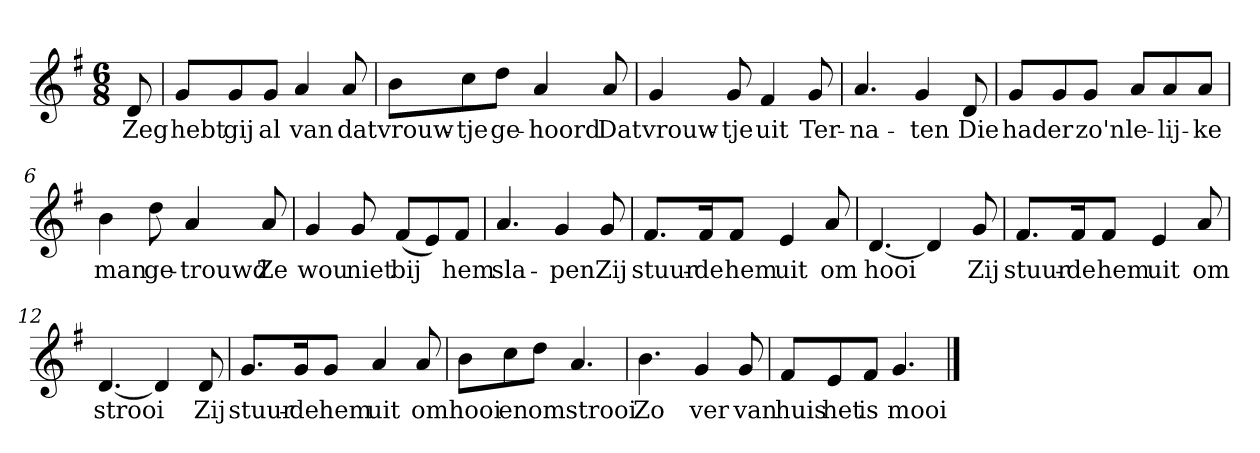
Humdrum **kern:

**kern	**text
*part1	*part1
*staff1	*staff1
*clefG2	*
*k[f#]	*
*G:	*
*M6/8	*
*MM120	*
=	=
8d	Zeg
=1	=1
8g/L	hebt
8g/	gij
8g/J	al
4a	van
8a	dat
=2	=2
8b\L	vrouw-
8cc\	-tje
8dd\J	ge-
4a	-hoord
8a	Dat
=3	=3
4g	vrouw-
8g	-tje
4f#	uit
8g	Ter-
=4	=4
4.a	-na-
4g	-ten
8d	Die
=5	=5
8g/L	had
8g/	er
8g/J	zo'n
8a/L	le-
8a/	-lij-
8a/J	-ke
=6	=6
4b	man
8dd	ge-
4a	-trouwd
8a	Ze
=7	=7
4g	wou
8g	niet
(8f#/L	bij
8e/)	.
8f#/J	hem
=8	=8
4.a	sla-
4g	-pen
8g	Zij
=9	=9
8.f#/L	stuur-
16f#/K	-de
8f#/J	hem
4e	uit
8a	om
=10	=10
[4.d	hooi
4d]	.
8g	Zij
=11	=11
8.f#/L	stuur-
16f#/K	-de
8f#/J	hem
4e	uit
8a	om
=12	=12
[4.d	strooi
4d]	.
8d	Zij
=13	=13
8.g/L	stuur-
16g/K	-de
8g/J	hem
4a	uit
8a	om
=14	=14
8b\L	hooi
8cc\	en
8dd\J	om
4.a	strooi
=15	=15
4.b	Zo
4g	ver
8g	van
=16	=16
8f#/L	huis
8e/	het
8f#/J	is
4.g	mooi
==	==
*-	*-
